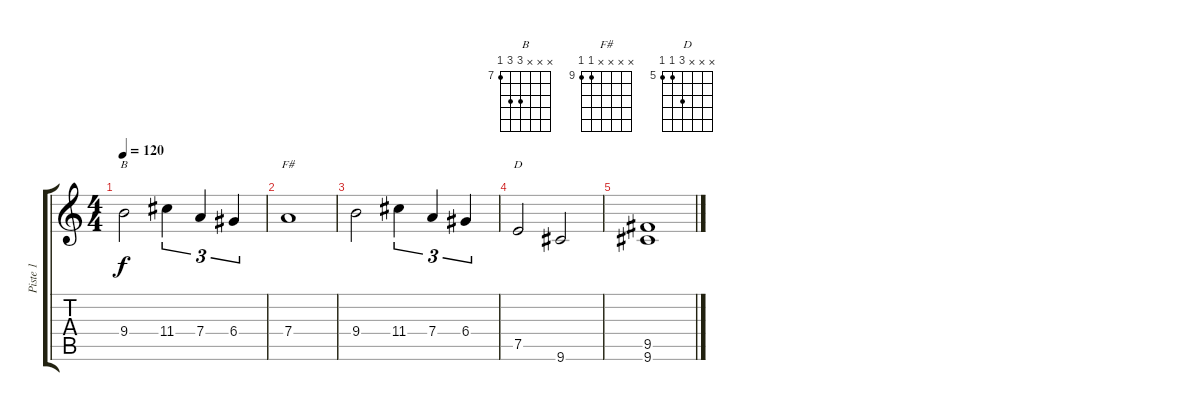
\track ("Piste 1" "Piste 1") {instrument distortionguitar}
\staff {score tabs}
\tuning (E4 B3 G3 D3 A2 E2) {hide}
\chord ("B" x x x 9 9 7) {firstfret 7}
\chord ("F#" x x x x 9 9) {firstfret 9}
\chord ("D" x x x 7 5 5) {firstfret 5}
\ts (4 4)
\tempo 120
\clef g2
\ks c
9.4.2{ch "B" dy f} 11.4.4{tu (3 2)} 7.4.4{tu (3 2)} 6.4.4{tu (3 2)} |
7.4.1{ch "F#"} |
9.4.2 11.4.4{tu (3 2)} 7.4.4{tu (3 2)} 6.4.4{tu (3 2)} |
7.5.2{ch "D"} 9.6.2 |
(9.5 9.6).1
